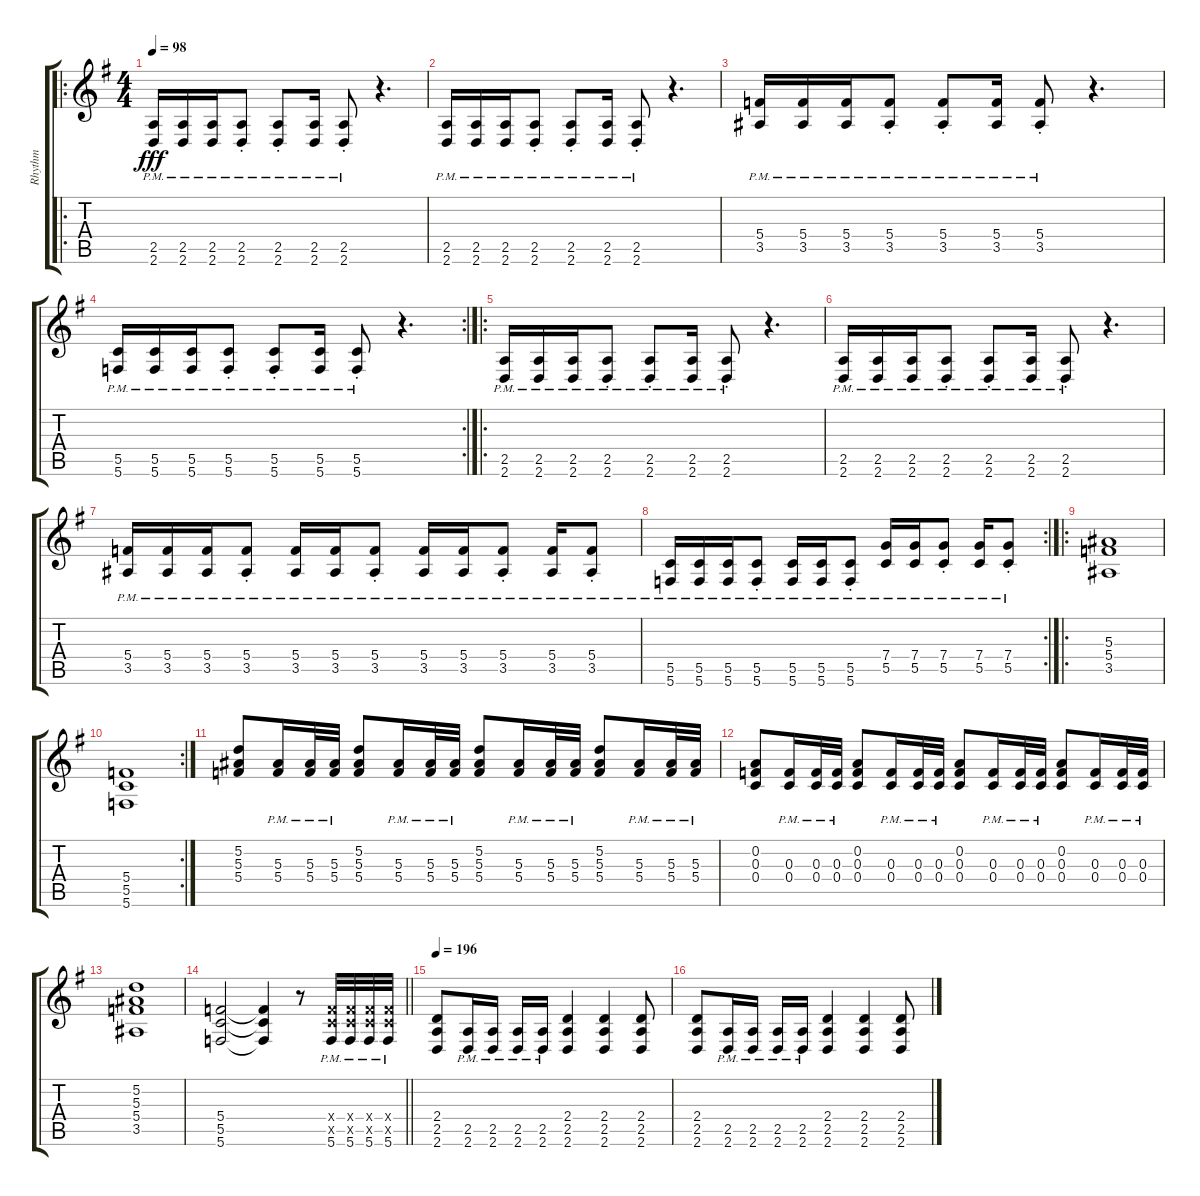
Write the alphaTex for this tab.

\track ("Rhythm" "Rhythm") {instrument overdrivenguitar}
\staff {score tabs}
\tuning (D4 A3 F3 C3 G2 C2) {hide}
\ro
\ts (4 4)
\tempo 98
\clef g2
\ks g
(2.5{pm} 2.6{pm}).16{dy fff instrument overdrivenguitar} (2.5{pm} 2.6{pm}).16 (2.5{pm} 2.6{pm}).16 (2.5{pm st} 2.6{pm st}).8 (2.5{pm st} 2.6{pm st}).8 (2.5{pm} 2.6{pm}).16 (2.5{pm st} 2.6{pm st}).8 r.4{d} |
(2.5{pm} 2.6{pm}).16 (2.5{pm} 2.6{pm}).16 (2.5{pm} 2.6{pm}).16 (2.5{pm st} 2.6{pm st}).8 (2.5{pm st} 2.6{pm st}).8 (2.5{pm} 2.6{pm}).16 (2.5{pm st} 2.6{pm st}).8 r.4{d} |
(5.4{pm} 3.5{pm}).16 (5.4{pm} 3.5{pm}).16 (5.4{pm} 3.5{pm}).16 (5.4{pm st} 3.5{pm st}).8 (5.4{pm st} 3.5{pm st}).8 (5.4{pm} 3.5{pm}).16 (5.4{pm st} 3.5{pm st}).8 r.4{d} |
\rc 2
(5.5{pm} 5.6{pm}).16 (5.5{pm} 5.6{pm}).16 (5.5{pm} 5.6{pm}).16 (5.5{pm st} 5.6{pm st}).8 (5.5{pm st} 5.6{pm st}).8 (5.5{pm} 5.6{pm}).16 (5.5{pm st} 5.6{pm st}).8 r.4{d} |
\ro
(2.5{pm} 2.6{pm}).16 (2.5{pm} 2.6{pm}).16 (2.5{pm} 2.6{pm}).16 (2.5{pm st} 2.6{pm st}).8 (2.5{pm st} 2.6{pm st}).8 (2.5{pm} 2.6{pm}).16 (2.5{pm st} 2.6{pm st}).8 r.4{d} |
(2.5{pm} 2.6{pm}).16 (2.5{pm} 2.6{pm}).16 (2.5{pm} 2.6{pm}).16 (2.5{pm st} 2.6{pm st}).8 (2.5{pm st} 2.6{pm st}).8 (2.5{pm} 2.6{pm}).16 (2.5{pm st} 2.6{pm st}).8 r.4{d} |
(5.4{pm} 3.5{pm}).16 (5.4{pm} 3.5{pm}).16 (5.4{pm} 3.5{pm}).16 (5.4{pm st} 3.5{pm st}).8 (5.4{pm} 3.5{pm}).16 (5.4{pm} 3.5{pm}).16 (5.4{pm st} 3.5{pm st}).8 (5.4{pm} 3.5{pm}).16 (5.4{pm} 3.5{pm}).16 (5.4{pm st} 3.5{pm st}).8 (5.4{pm} 3.5{pm}).16 (5.4{pm st} 3.5{pm st}).8 |
\rc 2
(5.5{pm} 5.6{pm}).16 (5.5{pm} 5.6{pm}).16 (5.5{pm} 5.6{pm}).16 (5.5{pm st} 5.6{pm st}).8 (5.5{pm} 5.6{pm}).16 (5.5{pm} 5.6{pm}).16 (5.5{pm st} 5.6{pm st}).8 (7.4{pm} 5.5{pm}).16 (7.4{pm} 5.5{pm}).16 (7.4{pm st} 5.5{pm st}).8 (7.4{pm} 5.5{pm}).16 (7.4{pm st} 5.5{pm st}).8 |
\ro
(5.3 5.4 3.5).1 |
\rc 2
(5.4 5.5 5.6).1 |
(5.2 5.3 5.4).8 (5.3{pm} 5.4{pm}).16 (5.3{pm} 5.4{pm}).32 (5.3{pm} 5.4{pm}).32 (5.2 5.3 5.4).8 (5.3{pm} 5.4{pm}).16 (5.3{pm} 5.4{pm}).32 (5.3{pm} 5.4{pm}).32 (5.2 5.3 5.4).8 (5.3{pm} 5.4{pm}).16 (5.3{pm} 5.4{pm}).32 (5.3{pm} 5.4{pm}).32 (5.2 5.3 5.4).8 (5.3{pm} 5.4{pm}).16 (5.3{pm} 5.4{pm}).32 (5.3{pm} 5.4{pm}).32 |
(0.2 0.3 0.4).8 (0.3{pm} 0.4{pm}).16 (0.3{pm} 0.4{pm}).32 (0.3{pm} 0.4{pm}).32 (0.2 0.3 0.4).8 (0.3{pm} 0.4{pm}).16 (0.3{pm} 0.4{pm}).32 (0.3{pm} 0.4{pm}).32 (0.2 0.3 0.4).8 (0.3{pm} 0.4{pm}).16 (0.3{pm} 0.4{pm}).32 (0.3{pm} 0.4{pm}).32 (0.2 0.3 0.4).8 (0.3{pm} 0.4{pm}).16 (0.3{pm} 0.4{pm}).32 (0.3{pm} 0.4{pm}).32 |
(5.2 5.3 5.4 3.5).1 |
\barLineRight lightlight
(5.4 5.5 5.6).2 (5.4{t} 5.5{t} 5.6{t}).4 r.8 (5.4{pm x} 5.5{pm x} 5.6{pm}).32 (5.4{pm x} 5.5{pm x} 5.6{pm}).32 (5.4{pm x} 5.5{pm x} 5.6{pm}).32 (5.4{pm x} 5.5{pm x} 5.6{pm}).32 |
\tempo 196
(2.4 2.5 2.6).8 (2.5{pm} 2.6{pm}).16 (2.5{pm} 2.6{pm}).16 (2.5{pm} 2.6{pm}).16 (2.5{pm} 2.6{pm}).16 (2.4 2.5 2.6).4 (2.4 2.5 2.6).4 (2.4 2.5 2.6).8 |
(2.4 2.5 2.6).8 (2.5{pm} 2.6{pm}).16 (2.5{pm} 2.6{pm}).16 (2.5{pm} 2.6{pm}).16 (2.5{pm} 2.6{pm}).16 (2.4 2.5 2.6).4 (2.4 2.5 2.6).4 (2.4 2.5 2.6).8
